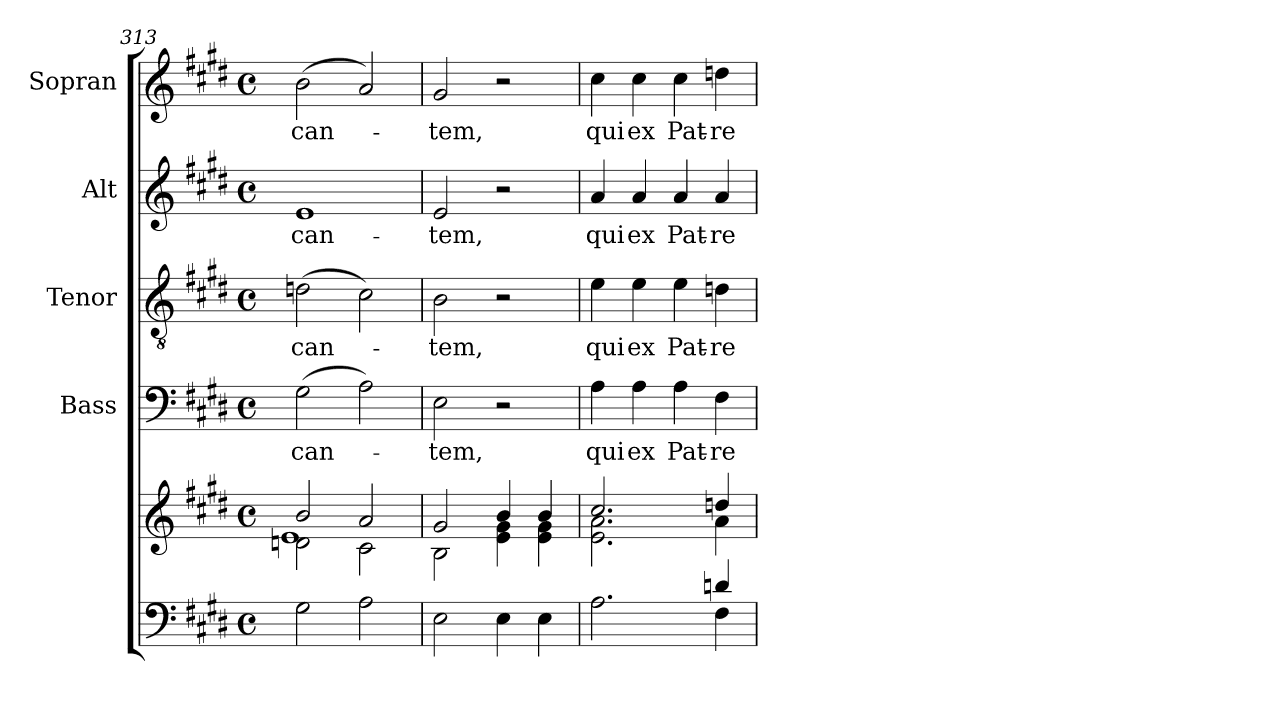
**kern	**kern	**kern	**text	**kern	**text	**kern	**text	**kern	**text
*part5	*part5	*part4	*part4	*part3	*part3	*part2	*part2	*part1	*part1
*staff6	*staff5	*staff4	*staff4	*staff3	*staff3	*staff2	*staff2	*staff1	*staff1
*	*	*I"Bass	*	*I"Tenor	*	*I"Alt	*	*I"Sopran	*
*	*	*I'B.	*	*I'T.	*	*I'A.	*	*I'S.	*
*clefF4	*clefG2	*clefF4	*	*clefGv2	*	*clefG2	*	*clefG2	*
*k[f#c#g#d#]	*k[f#c#g#d#]	*k[f#c#g#d#]	*	*k[f#c#g#d#]	*	*k[f#c#g#d#]	*	*k[f#c#g#d#]	*
*E:	*E:	*E:	*	*E:	*	*E:	*	*E:	*
*M4/4	*M4/4	*M4/4	*	*M4/4	*	*M4/4	*	*M4/4	*
*met(c)	*met(c)	*met(c)	*	*met(c)	*	*met(c)	*	*met(c)	*
=313	=313	=313	=313	=313	=313	=313	=313	=313	=313
*	*^	*	*	*	*	*	*	*	*
*	*	*^	*	*	*	*	*	*	*	*
!	!	!	!	!	!LO:LY:b	!	!LO:LY:b	!	!LO:LY:b	!	!LO:LY:b
2G#\	2b/	2dn\	1e	(>2G#\	-can-	(>2dn\	-can-	1e	-can-	(>2b\	-can-
2A\	2a/	2c#\	.	2A\)	.	2c#\)	.	.	.	2a/)	.
*	*	*v	*v	*	*	*	*	*	*	*	*
!!LO:LB:g=z
=314	=314	=314	=314	=314	=314	=314	=314	=314	=314	=314
!	!	!	!	!LO:LY:b	!	!LO:LY:b	!	!LO:LY:b	!	!LO:LY:b
2E\	2g#/	2B\	2E\	-tem,	2B\	-tem,	2e/	-tem,	2g#/	-tem,
4E\	4b/	4e\ 4g#\	2r	.	2r	.	2r	.	2r	.
4E\	4b/	4e\ 4g#\	.	.	.	.	.	.	.	.
=315	=315	=315	=315	=315	=315	=315	=315	=315	=315	=315
*^	*	*	*	*	*	*	*	*	*	*
!	!	!	!	!	!LO:LY:b	!	!LO:LY:b	!	!LO:LY:b	!	!LO:LY:b
2.ryy	2.A\	2.cc#/	2.e\ 2.a\	4A\	qui	4e\	qui	4a/	qui	4cc#\	qui
!	!	!	!	!	!LO:LY:b	!	!LO:LY:b	!	!LO:LY:b	!	!LO:LY:b
.	.	.	.	4A\	ex	4e\	ex	4a/	ex	4cc#\	ex
!	!	!	!	!	!LO:LY:b	!	!LO:LY:b	!	!LO:LY:b	!	!LO:LY:b
.	.	.	.	4A\	Pat-	4e\	Pat-	4a/	Pat-	4cc#\	Pat-
!	!	!	!	!	!LO:LY:b	!	!LO:LY:b	!	!LO:LY:b	!	!LO:LY:b
4dn/	4F#\	4ddn/	4a\	4F#\	-re	4dn\	-re	4a/	-re	4ddn\	-re
*v	*v	*	*	*	*	*	*	*	*	*	*
*	*v	*v	*	*	*	*	*	*	*	*
=	=	=	=	=	=	=	=	=	=
*-	*-	*-	*-	*-	*-	*-	*-	*-	*-
